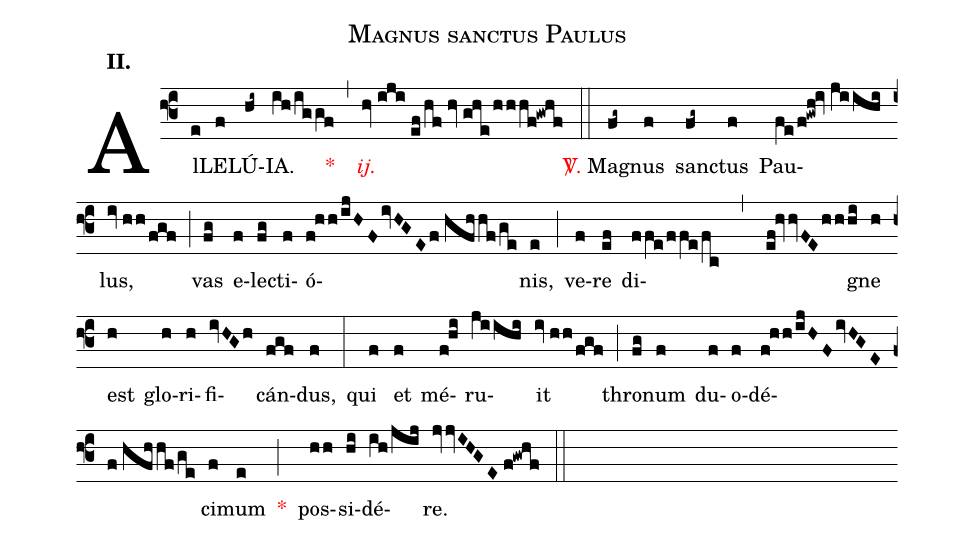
name:Magnus sanctus Paulus;
mode:II.;
office-part:Alleluia;
%%
(f3) Al(e)LE(f)LÚ(hi~)IA.(ih/iggf) <v>\red{*}</v>(,) <v>\redit{ij.}</v>(hv//iji//ef/hf//hv//ghe/hhhf!gwhf) (::) <v>\red{\Vbar.}</v> Ma(fg~)gnus(f) sanc(fg~)tus(f) Pau(fe/f!gwh!iv//jiihi)lus,(iv//hh/fgf) (;) vas(fg) e(f)lec(fg)ti(f)ó(f!hh/ijHF/ivHGEf//hfhhf/ge)nis,(e) (;) ve(f)re(ef) di(ffe/ffe/fc , ef!hvvFE/hhhi)gne(h) est(h) glo(h)ri(h)fi(ivHGh)cán(fgf)dus,(f) (:) qui(f) et(f) mé(f!hi)ru(jiihi)it(iv//hh/fgf) (;) thro(fg)num(f) du(f)o(f)dé(f!hh/ijHF/ivHGE/f//hfhhf/ge)ci(f)mum(e) <v>\red{*}</v>(;) pos(hh)si(hi)dé(ih/jij)re.(jvvIHGE//f!gwhf) (::)
